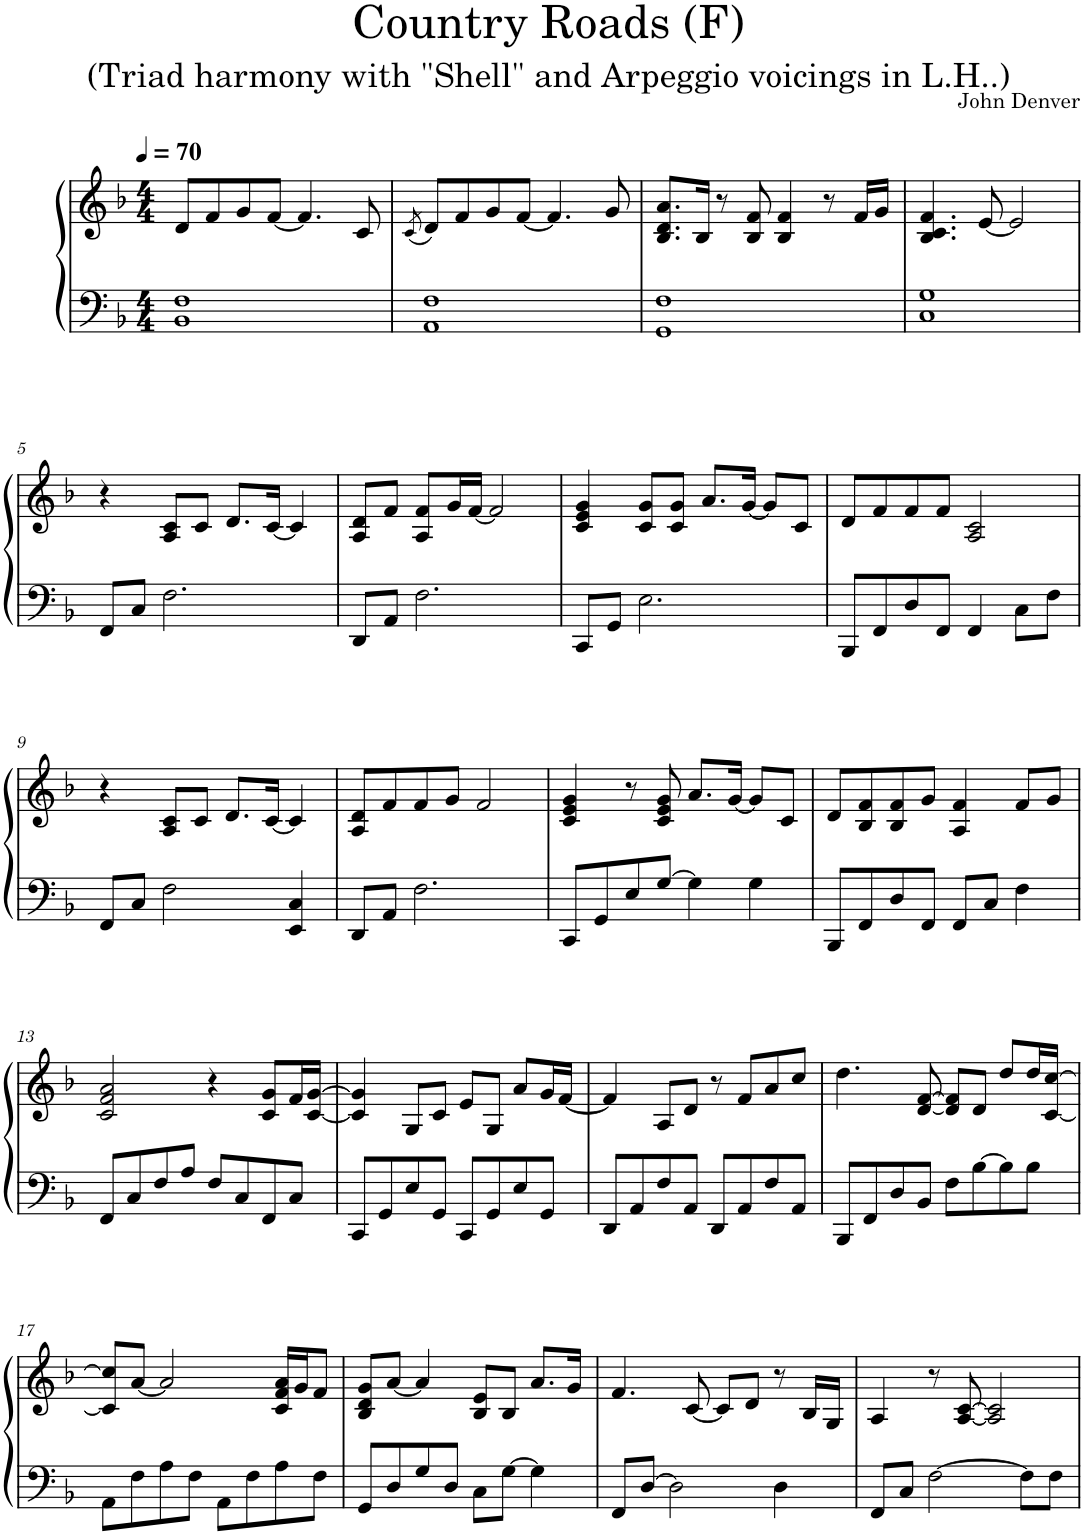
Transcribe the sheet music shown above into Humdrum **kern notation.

**kern	**kern
*part1	*part1
*staff2	*staff1
*I"Piano	*
*I'Pno.	*
*clefF4	*clefG2
*k[b-]	*k[b-]
*M4/4	*M4/4
*MM70	*MM70
=1	=1
1BB- 1F	8d/L
.	8f/
.	8g/
.	[8f/J
.	4.f/]
.	8c/
=2	=2
.	(8qc/
1AA 1F	8d/L)
.	8f/
.	8g/
.	[8f/J
.	4.f/]
.	8g/
=3	=3
1GG 1F	8.B-/ 8.d/ 8.a/L
.	16B-/Jk
.	8r
.	8B-/ 8f/
.	4B-/ 4f/
.	8r
.	16f/LL
.	16g/JJ
=4	=4
1C 1G	4.B-/ 4.c/ 4.f/
.	[8e/
.	2e/]
!!LO:LB:g=z
=5	=5
8FF/L	4r
8C/J	.
2.F\	8A/ 8c/L
.	8c/J
.	8.d/L
.	[16c/Jk
.	4c/]
=6	=6
8DD/L	8A/ 8d/L
8AA/J	8f/J
2.F\	8A/ 8f/L
.	16g/L
.	[16f/JJ
.	2f/]
=7	=7
8CC/L	4c/ 4e/ 4g/
8GG/J	.
2.E\	8c/ 8g/L
.	8c/ 8g/J
.	8.a/L
.	[16g/Jk
.	8g/L]
.	8c/J
=8	=8
8BBB-/L	8d/L
8FF/	8f/
8D/	8f/
8FF/J	8f/J
4FF/	2A/ 2c/
8C\L	.
8F\J	.
!!LO:LB:g=z
=9	=9
8FF/L	4r
8C/J	.
2F\	8A/ 8c/L
.	8c/J
.	8.d/L
.	[16c/Jk
4EE/ 4C/	4c/]
=10	=10
8DD/L	8A/ 8d/L
8AA/J	8f/
2.F\	8f/
.	8g/J
.	2f/
=11	=11
8CC/L	4c/ 4e/ 4g/
8GG/	.
8E/	8r
[8G/J	8c/ 8e/ 8g/
4G\]	8.a/L
.	[16g/Jk
4G\	8g/L]
.	8c/J
=12	=12
8BBB-/L	8d/L
8FF/	8B-/ 8f/
8D/	8B-/ 8f/
8FF/J	8g/J
8FF/L	4A/ 4f/
8C/J	.
4F\	8f/L
.	8g/J
!!LO:LB:g=z
=13	=13
8FF/L	2c/ 2f/ 2a/
8C/	.
8F/	.
8A/J	.
8F/L	4r
8C/	.
8FF/	8c/ 8g/L
8C/J	16f/L
.	[16c/ [16g/JJ
=14	=14
8CC/L	4c/] 4g/]
8GG/	.
8E/	8G/L
8GG/J	8c/J
8CC/L	8e/L
8GG/	8G/J
8E/	8a/L
8GG/J	16g/L
.	[16f/JJ
=15	=15
8DD/L	4f/]
8AA/	.
8F/	8A/L
8AA/J	8d/J
8DD/L	8r
8AA/	8f/L
8F/	8a/
8AA/J	8cc/J
=16	=16
8BBB-/L	4.dd\
8FF/	.
8D/	.
8BB-/J	[8d/ [8f/
8F\L	8d/] 8f/]L
[8B-\	8d/J
8B-\]	8dd/L
8B-\J	16dd/L
.	[16c/ [16cc/JJ
!!LO:LB:g=z
=17	=17
8AA\L	8c/] 8cc/]L
8F\	[8a/J
8A\	2a/]
8F\J	.
8AA\L	.
8F\	.
8A\	16c/ 16f/ 16a/LL
.	16g/J
8F\J	8f/J
=18	=18
8GG/L	8B-/ 8d/ 8g/L
8D/	[8a/J
8G/	4a/]
8D/J	.
8C\L	8B-/ 8e/L
[8G\J	8B-/J
4G\]	8.a/L
.	16g/Jk
=19	=19
8FF/L	4.f/
[8D/J	.
2D\]	.
.	[8c/
.	8c/L]
.	8d/J
4D\	8r
.	16B-/LL
.	16G/JJ
=20	=20
8FF/L	4A/
8C/J	.
[2F\	8r
.	[8A/ [8c/
.	2A/] 2c/]
8F\L]	.
8F\J	.
=	=
*-	*-
